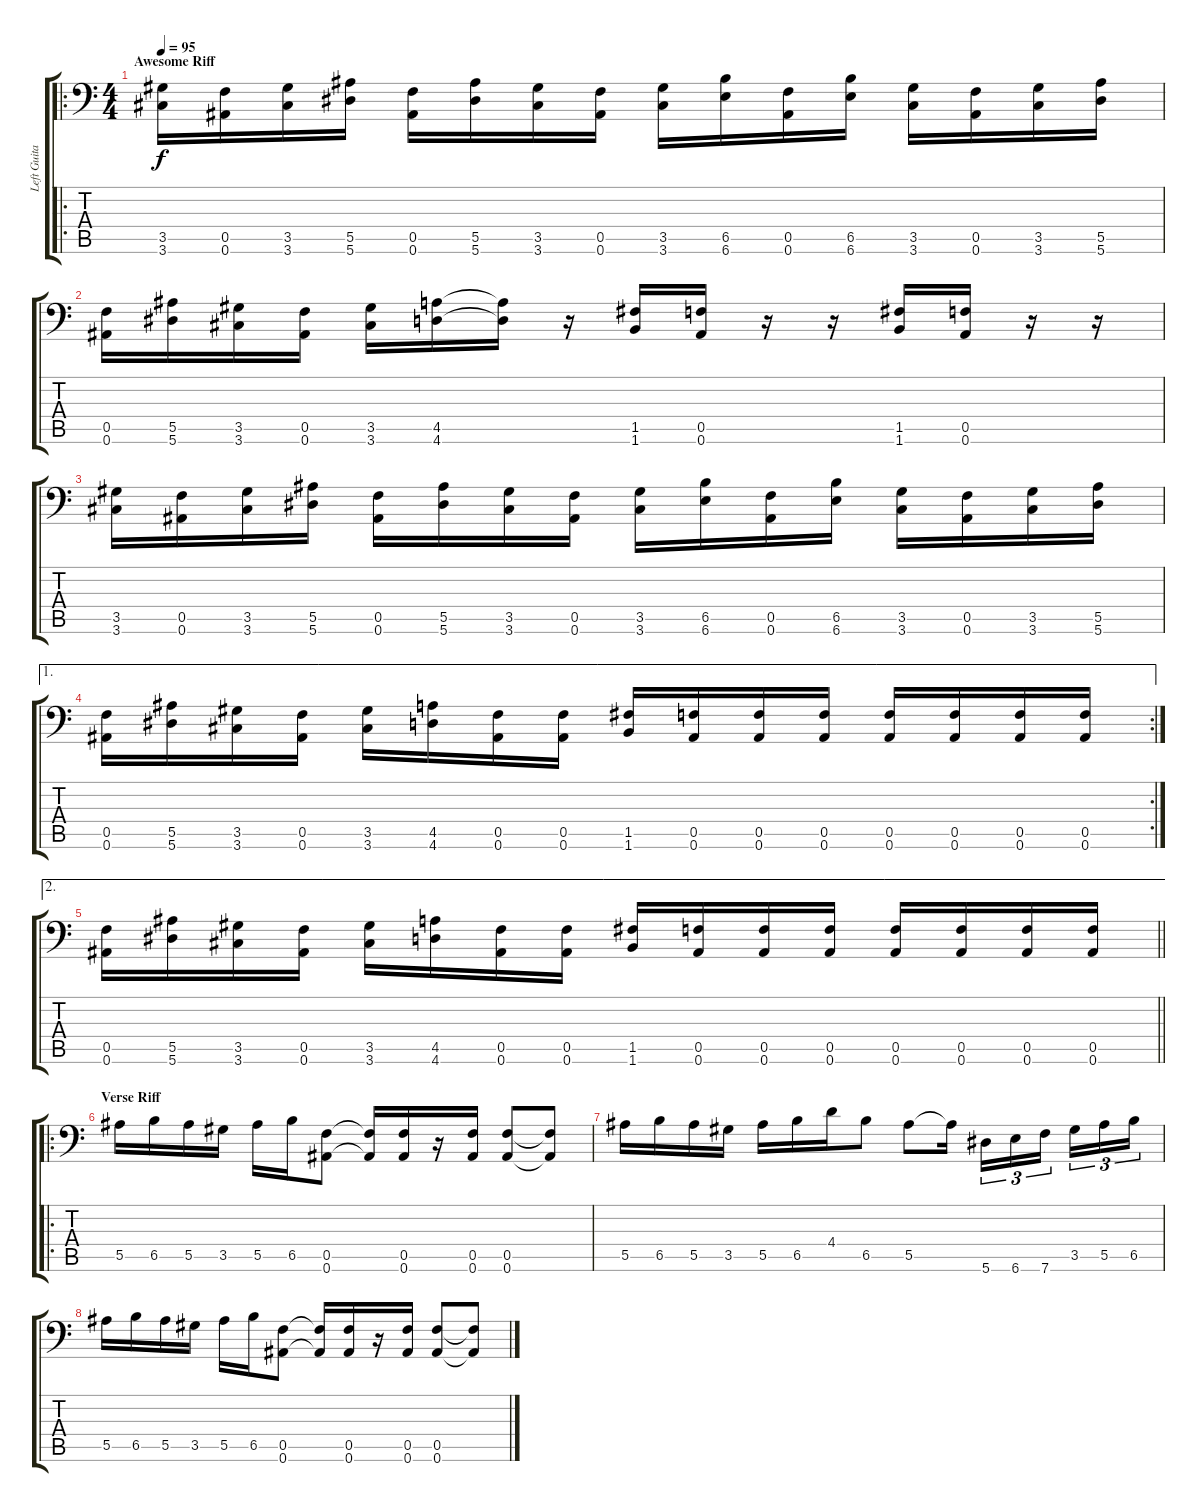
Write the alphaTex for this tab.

\track ("Left Guitar" "Left Guita") {instrument distortionguitar}
\staff {score tabs}
\tuning (C4 G3 Eb3 Bb2 F2 Bb1) {hide}
\ro
\ts (4 4)
\section ("" "Awesome Riff")
\tempo 95
\clef f4
\ks c
(3.5 3.6).16{dy f} (0.5 0.6).16 (3.5 3.6).16 (5.5 5.6).16 (0.5 0.6).16 (5.5 5.6).16 (3.5 3.6).16 (0.5 0.6).16 (3.5 3.6).16 (6.5 6.6).16 (0.5 0.6).16 (6.5 6.6).16 (3.5 3.6).16 (0.5 0.6).16 (3.5 3.6).16 (5.5 5.6).16 |
(0.5 0.6).16 (5.5 5.6).16 (3.5 3.6).16 (0.5 0.6).16 (3.5 3.6).16 (4.5 4.6).16 (4.5{t} 4.6{t}).16 r.16 (1.5 1.6).16 (0.5 0.6).16 r.16 r.16 (1.5 1.6).16 (0.5 0.6).16 r.16 r.16 |
(3.5 3.6).16 (0.5 0.6).16 (3.5 3.6).16 (5.5 5.6).16 (0.5 0.6).16 (5.5 5.6).16 (3.5 3.6).16 (0.5 0.6).16 (3.5 3.6).16 (6.5 6.6).16 (0.5 0.6).16 (6.5 6.6).16 (3.5 3.6).16 (0.5 0.6).16 (3.5 3.6).16 (5.5 5.6).16 |
\ae 1
\rc 2
(0.5 0.6).16 (5.5 5.6).16 (3.5 3.6).16 (0.5 0.6).16 (3.5 3.6).16 (4.5 4.6).16 (0.5 0.6).16 (0.5 0.6).16 (1.5 1.6).16 (0.5 0.6).16 (0.5 0.6).16 (0.5 0.6).16 (0.5 0.6).16 (0.5 0.6).16 (0.5 0.6).16 (0.5 0.6).16 |
\ae 2
\barLineRight lightlight
(0.5 0.6).16 (5.5 5.6).16 (3.5 3.6).16 (0.5 0.6).16 (3.5 3.6).16 (4.5 4.6).16 (0.5 0.6).16 (0.5 0.6).16 (1.5 1.6).16 (0.5 0.6).16 (0.5 0.6).16 (0.5 0.6).16 (0.5 0.6).16 (0.5 0.6).16 (0.5 0.6).16 (0.5 0.6).16 |
\ro
\section ("" "Verse Riff")
5.5.16 6.5.16 5.5.16 3.5.16 5.5.16 6.5.16 (0.5 0.6).8 (0.5{t} 0.6{t}).16 (0.5 0.6).16 r.16 (0.5 0.6).16 (0.5 0.6).8 (0.5{t} 0.6{t}).8 |
5.5.16 6.5.16 5.5.16 3.5.16 5.5.16 6.5.16 4.4.16 6.5.8 5.5.8 5.5{t}.16 5.6.16{tu (3 2)} 6.6.16{tu (3 2)} 7.6.16{tu (3 2) beam splitsecondary} 3.5.16{tu (3 2)} 5.5.16{tu (3 2)} 6.5.16{tu (3 2)} |
5.5.16 6.5.16 5.5.16 3.5.16 5.5.16 6.5.16 (0.5 0.6).8 (0.5{t} 0.6{t}).16 (0.5 0.6).16 r.16 (0.5 0.6).16 (0.5 0.6).8 (0.5{t} 0.6{t}).8
